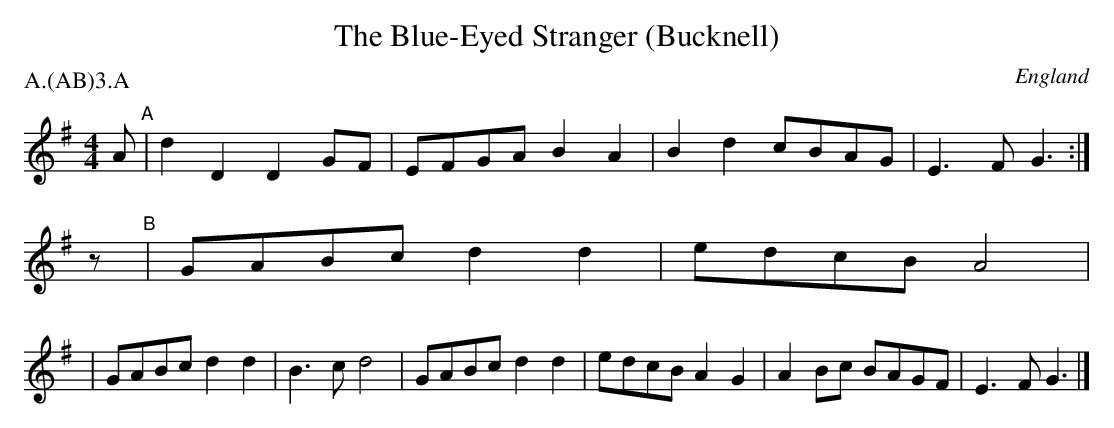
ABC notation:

X:1
T:The Blue-Eyed Stranger (Bucknell)
M:4/4
L:1/8
O:England
P:A.(AB)3.A
K:G
 A "A"\
| d2D2 D2GF | EFGA B2A2 \
| B2d2 cBAG | E3F  G3 :|
 z "B"\
| GABc d2d2 | edcB A4 |
| GABc d2d2 | B3c  d4 \
| GABc d2d2 | edcB A2G2 \
| A2Bc BAGF | E3F  G3 |]
